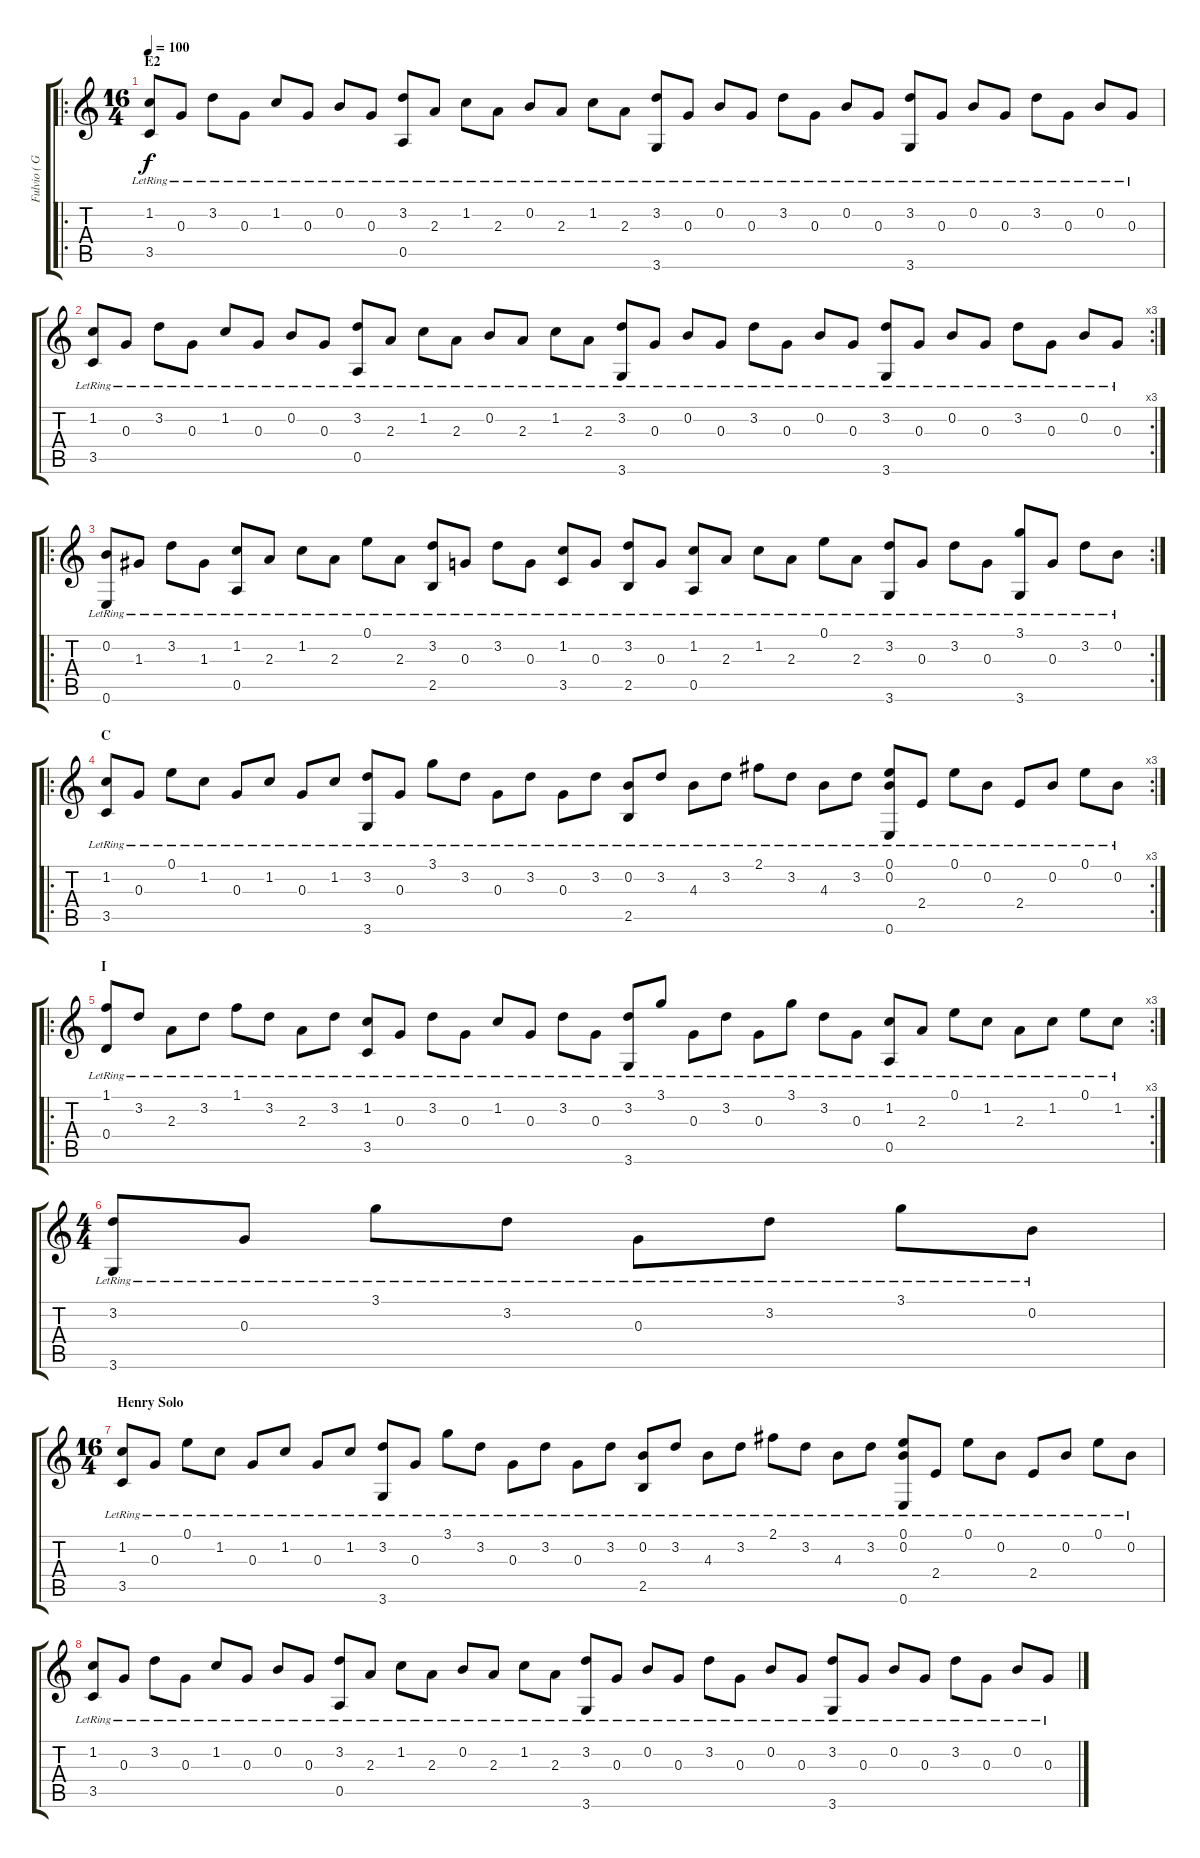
\track ("Fulvio ( Guitarra Acustica Metal )" "Fulvio ( G") {instrument acousticguitarsteel}
\staff {score tabs}
\tuning (E4 B3 G3 D3 A2 E2) {hide}
\ro
\ts (16 4)
\section ("" "E2")
\tempo 100
\clef g2
\ks c
(1.2{lr} 3.5{lr}).8{dy f} 0.3{lr}.8 3.2{lr}.8 0.3{lr}.8 1.2{lr}.8 0.3{lr}.8 0.2{lr}.8 0.3{lr}.8 (3.2{lr} 0.5{lr}).8 2.3{lr}.8 1.2{lr}.8 2.3{lr}.8 0.2{lr}.8 2.3{lr}.8 1.2{lr}.8 2.3{lr}.8 (3.2{lr} 3.6{lr}).8 0.3{lr}.8 0.2{lr}.8 0.3{lr}.8 3.2{lr}.8 0.3{lr}.8 0.2{lr}.8 0.3{lr}.8 (3.2{lr} 3.6{lr}).8 0.3{lr}.8 0.2{lr}.8 0.3{lr}.8 3.2{lr}.8 0.3{lr}.8 0.2{lr}.8 0.3{lr}.8 |
\rc 3
(1.2{lr} 3.5{lr}).8 0.3{lr}.8 3.2{lr}.8 0.3{lr}.8 1.2{lr}.8 0.3{lr}.8 0.2{lr}.8 0.3{lr}.8 (3.2{lr} 0.5{lr}).8 2.3{lr}.8 1.2{lr}.8 2.3{lr}.8 0.2{lr}.8 2.3{lr}.8 1.2{lr}.8 2.3{lr}.8 (3.2{lr} 3.6{lr}).8 0.3{lr}.8 0.2{lr}.8 0.3{lr}.8 3.2{lr}.8 0.3{lr}.8 0.2{lr}.8 0.3{lr}.8 (3.2{lr} 3.6{lr}).8 0.3{lr}.8 0.2{lr}.8 0.3{lr}.8 3.2{lr}.8 0.3{lr}.8 0.2{lr}.8 0.3{lr}.8 |
\ro
\rc 2
(0.2{lr} 0.6{lr}).8 1.3{lr}.8 3.2{lr}.8 1.3{lr}.8 (1.2{lr} 0.5{lr}).8 2.3{lr}.8 1.2{lr}.8 2.3{lr}.8 0.1{lr}.8 2.3{lr}.8 (3.2{lr} 2.5{lr}).8 0.3{lr}.8 3.2{lr}.8 0.3{lr}.8 (1.2{lr} 3.5{lr}).8 0.3{lr}.8 (3.2{lr} 2.5{lr}).8 0.3{lr}.8 (1.2{lr} 0.5{lr}).8 2.3{lr}.8 1.2{lr}.8 2.3{lr}.8 0.1{lr}.8 2.3{lr}.8 (3.2{lr} 3.6{lr}).8 0.3{lr}.8 3.2{lr}.8 0.3{lr}.8 (3.1{lr} 3.6{lr}).8 0.3{lr}.8 3.2{lr}.8 0.2{lr}.8 |
\ro
\rc 3
\section ("" "C")
(1.2{lr} 3.5{lr}).8 0.3{lr}.8 0.1{lr}.8 1.2{lr}.8 0.3{lr}.8 1.2{lr}.8 0.3{lr}.8 1.2{lr}.8 (3.2{lr} 3.6{lr}).8 0.3{lr}.8 3.1{lr}.8 3.2{lr}.8 0.3{lr}.8 3.2{lr}.8 0.3{lr}.8 3.2{lr}.8 (0.2 2.5{lr}).8 3.2{lr}.8 4.3{lr}.8 3.2{lr}.8 2.1{lr}.8 3.2{lr}.8 4.3{lr}.8 3.2{lr}.8 (0.1{lr} 0.2{lr} 0.6{lr}).8 2.4{lr}.8 0.1{lr}.8 0.2{lr}.8 2.4{lr}.8 0.2{lr}.8 0.1{lr}.8 0.2{lr}.8 |
\ro
\rc 3
\section ("" "I")
(1.1{lr} 0.4{lr}).8 3.2{lr}.8 2.3{lr}.8 3.2{lr}.8 1.1{lr}.8 3.2{lr}.8 2.3{lr}.8 3.2{lr}.8 (1.2{lr} 3.5{lr}).8 0.3{lr}.8 3.2{lr}.8 0.3{lr}.8 1.2{lr}.8 0.3{lr}.8 3.2{lr}.8 0.3{lr}.8 (3.2{lr} 3.6{lr}).8 3.1{lr}.8 0.3{lr}.8 3.2{lr}.8 0.3{lr}.8 3.1{lr}.8 3.2{lr}.8 0.3{lr}.8 (1.2{lr} 0.5{lr}).8 2.3{lr}.8 0.1{lr}.8 1.2{lr}.8 2.3{lr}.8 1.2{lr}.8 0.1{lr}.8 1.2{lr}.8 |
\ts (4 4)
(3.2{lr} 3.6{lr}).8 0.3{lr}.8 3.1{lr}.8 3.2{lr}.8 0.3{lr}.8 3.2{lr}.8 3.1{lr}.8 0.2{lr}.8 |
\ts (16 4)
\section ("" "Henry Solo")
(1.2{lr} 3.5{lr}).8 0.3{lr}.8 0.1{lr}.8 1.2{lr}.8 0.3{lr}.8 1.2{lr}.8 0.3{lr}.8 1.2{lr}.8 (3.2{lr} 3.6{lr}).8 0.3{lr}.8 3.1{lr}.8 3.2{lr}.8 0.3{lr}.8 3.2{lr}.8 0.3{lr}.8 3.2{lr}.8 (0.2 2.5{lr}).8 3.2{lr}.8 4.3{lr}.8 3.2{lr}.8 2.1{lr}.8 3.2{lr}.8 4.3{lr}.8 3.2{lr}.8 (0.1{lr} 0.2{lr} 0.6{lr}).8 2.4{lr}.8 0.1{lr}.8 0.2{lr}.8 2.4{lr}.8 0.2{lr}.8 0.1{lr}.8 0.2{lr}.8 |
(1.2{lr} 3.5{lr}).8 0.3{lr}.8 3.2{lr}.8 0.3{lr}.8 1.2{lr}.8 0.3{lr}.8 0.2{lr}.8 0.3{lr}.8 (3.2{lr} 0.5{lr}).8 2.3{lr}.8 1.2{lr}.8 2.3{lr}.8 0.2{lr}.8 2.3{lr}.8 1.2{lr}.8 2.3{lr}.8 (3.2{lr} 3.6{lr}).8 0.3{lr}.8 0.2{lr}.8 0.3{lr}.8 3.2{lr}.8 0.3{lr}.8 0.2{lr}.8 0.3{lr}.8 (3.2{lr} 3.6{lr}).8 0.3{lr}.8 0.2{lr}.8 0.3{lr}.8 3.2{lr}.8 0.3{lr}.8 0.2{lr}.8 0.3{lr}.8
